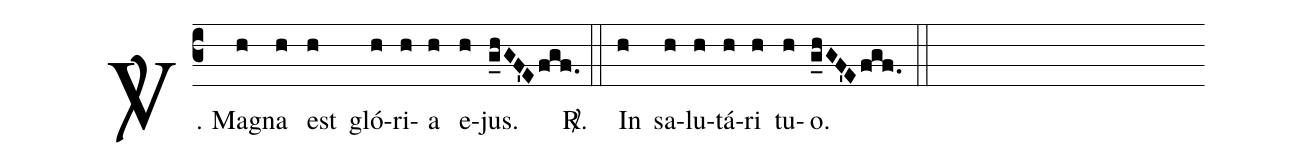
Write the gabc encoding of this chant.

%%
(c3)
<sp>V/</sp>. M{a}g(h)na(h) est(h) gló(h)ri(h)a(h) e(h)jus.(g_hGF'Efgf.) <sp>R/</sp>.(::)

In(h) sa(h)lu(h)tá(h)ri(h) tu(h)o.(g_hGF'Efgf.) (::)
